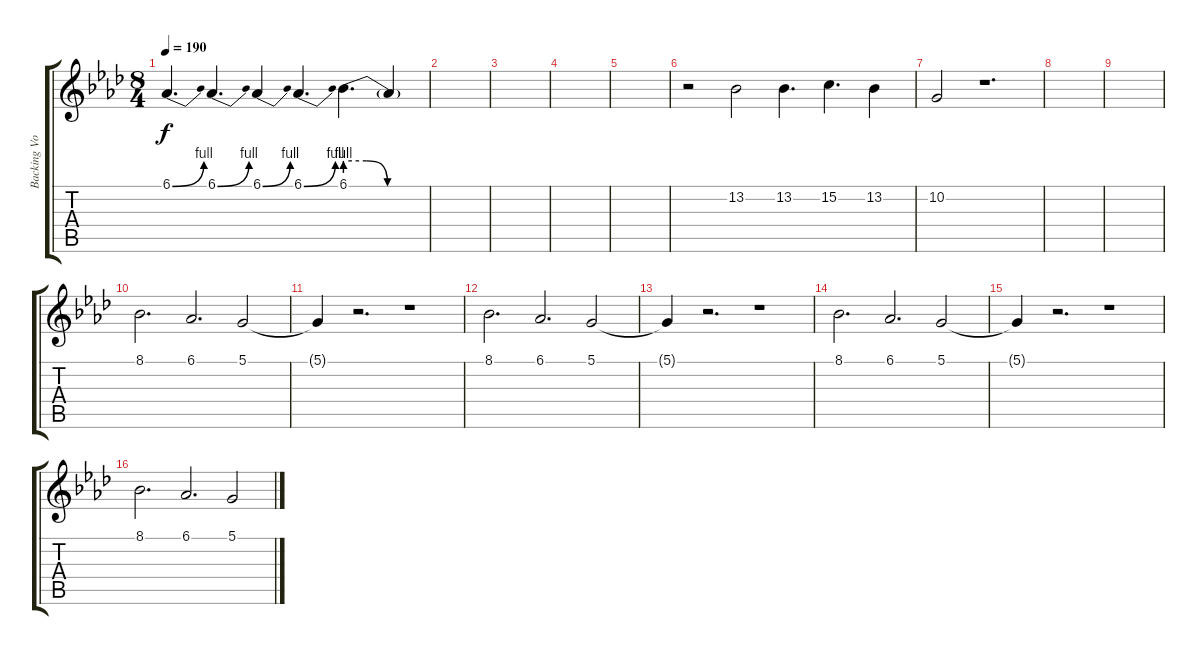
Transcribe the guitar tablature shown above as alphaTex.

\track ("Backing Vocals" "Backing Vo") {instrument clarinet}
\staff {score tabs}
\tuning (D4 A3 F3 C3 G2 C2) {hide}
\ts (8 4)
\tempo 190
\clef g2
\ks ab
6.1{be (bend 0 0 60 4)}.4{d dy f} 6.1{be (bend 0 0 60 4)}.4{d} 6.1{be (bend 0 0 60 4)}.4 6.1{be (bend 0 0 60 4)}.4{d} 6.1{be (custom 0 4 15 4 30 0 60 0)}.4{d} 6.1{t}.4 |
|
|
|
|
r.2 13.2.2 13.2.4{d} 15.2.4{d} 13.2.4 |
10.2.2 r.1{d} |
|
|
8.1.2{d} 6.1.2{d} 5.1.2 |
5.1{t}.4 r.2{d} r.1 |
8.1.2{d} 6.1.2{d} 5.1.2 |
5.1{t}.4 r.2{d} r.1 |
8.1.2{d} 6.1.2{d} 5.1.2 |
5.1{t}.4 r.2{d} r.1 |
8.1.2{d} 6.1.2{d} 5.1.2
